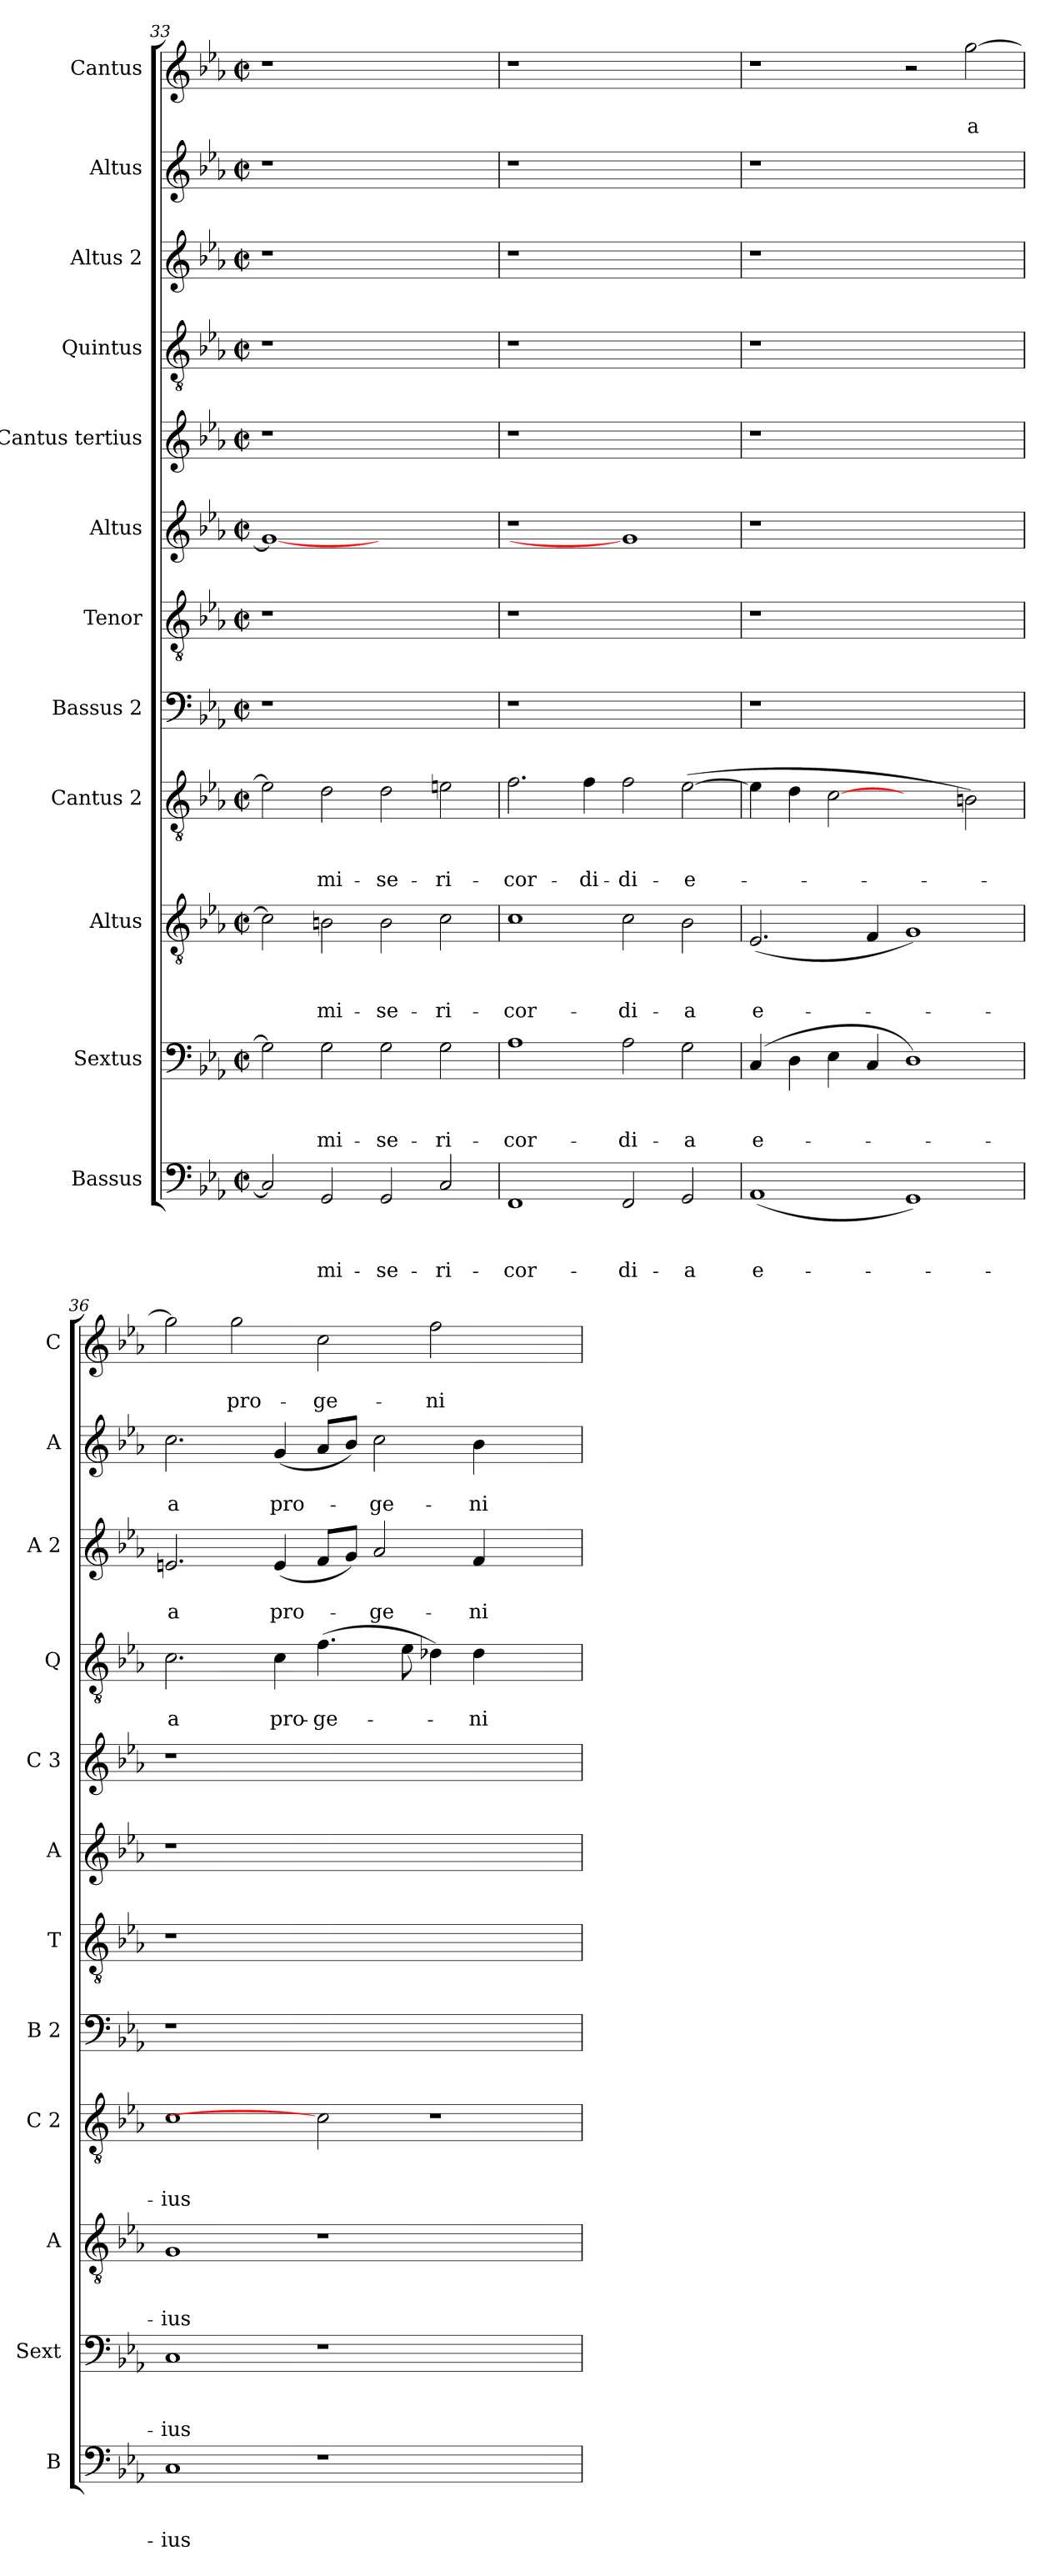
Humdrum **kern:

**kern	**text	**text	**text	**kern	**text	**text	**text	**kern	**text	**text	**text	**kern	**text	**text	**text	**kern	**kern	**kern	**text	**kern	**kern	**text	**text	**kern	**text	**text	**kern	**text	**text	**kern	**text	**text
*part12	*part12	*part12	*part12	*part11	*part11	*part11	*part11	*part10	*part10	*part10	*part10	*part9	*part9	*part9	*part9	*part8	*part7	*part6	*part6	*part5	*part4	*part4	*part4	*part3	*part3	*part3	*part2	*part2	*part2	*part1	*part1	*part1
*staff12	*staff12	*staff12	*staff12	*staff11	*staff11	*staff11	*staff11	*staff10	*staff10	*staff10	*staff10	*staff9	*staff9	*staff9	*staff9	*staff8	*staff7	*staff6	*staff6	*staff5	*staff4	*staff4	*staff4	*staff3	*staff3	*staff3	*staff2	*staff2	*staff2	*staff1	*staff1	*staff1
*I"Bassus	*	*	*	*I"Sextus	*	*	*	*I"Altus	*	*	*	*I"Cantus 2	*	*	*	*I"Bassus 2	*I"Tenor	*I"Altus	*	*I"Cantus  tertius	*I"Quintus	*	*	*I"Altus 2	*	*	*I"Altus	*	*	*I"Cantus	*	*
*I'B	*	*	*	*I'Sext	*	*	*	*I'A	*	*	*	*I'C 2	*	*	*	*I'B 2	*I'T	*I'A	*	*I'C 3	*I'Q	*	*	*I'A 2	*	*	*I'A	*	*	*I'C	*	*
*clefF4	*	*	*	*clefF4	*	*	*	*clefGv2	*	*	*	*clefGv2	*	*	*	*clefF4	*clefGv2	*clefG2	*	*clefG2	*clefGv2	*	*	*clefG2	*	*	*clefG2	*	*	*clefG2	*	*
*k[b-e-a-]	*	*	*	*k[b-e-a-]	*	*	*	*k[b-e-a-]	*	*	*	*k[b-e-a-]	*	*	*	*k[b-e-a-]	*k[b-e-a-]	*k[b-e-a-]	*	*k[b-e-a-]	*k[b-e-a-]	*	*	*k[b-e-a-]	*	*	*k[b-e-a-]	*	*	*k[b-e-a-]	*	*
*E-:	*	*	*	*E-:	*	*	*	*E-:	*	*	*	*E-:	*	*	*	*E-:	*E-:	*E-:	*	*E-:	*E-:	*	*	*E-:	*	*	*E-:	*	*	*E-:	*	*
*M2/2	*	*	*	*M2/2	*	*	*	*M2/2	*	*	*	*M2/2	*	*	*	*M2/2	*M2/2	*M2/2	*	*M2/2	*M2/2	*	*	*M2/2	*	*	*M2/2	*	*	*M2/2	*	*
*met(c|)	*	*	*	*met(c|)	*	*	*	*met(c|)	*	*	*	*met(c|)	*	*	*	*met(c|)	*met(c|)	*met(c|)	*	*met(c|)	*met(c|)	*	*	*met(c|)	*	*	*met(c|)	*	*	*met(c|)	*	*
=33	=33	=33	=33	=33	=33	=33	=33	=33	=33	=33	=33	=33	=33	=33	=33	=33	=33	=33	=33	=33	=33	=33	=33	=33	=33	=33	=33	=33	=33	=33	=33	=33
2C/]	.	.	.	2G\]	.	.	.	2c\]	.	.	.	2e-\]	.	.	.	1r	1r	1g_	.	1r	1r	.	.	1r	.	.	1r	.	.	1r	.	.
!	!	!	!LO:LY:b	!	!	!	!LO:LY:b	!	!	!	!LO:LY:b	!	!	!	!LO:LY:b	!	!	!	!	!	!	!	!	!	!	!	!	!	!	!	!	!
2GG/	.	.	mi-	2G\	.	.	mi-	2Bn\	.	.	mi-	2d\	.	.	mi-	.	.	.	.	.	.	.	.	.	.	.	.	.	.	.	.	.
!	!	!	!LO:LY:b	!	!	!	!LO:LY:b	!	!	!	!LO:LY:b	!	!	!	!LO:LY:b	!	!	!	!	!	!	!	!	!	!	!	!	!	!	!	!	!
2GG/	.	.	-se-	2G\	.	.	-se-	2B\	.	.	-se-	2d\	.	.	-se-	1ryy	1ryy	1ryy	.	1ryy	1ryy	.	.	1ryy	.	.	1ryy	.	.	1ryy	.	.
!	!	!	!LO:LY:b	!	!	!	!LO:LY:b	!	!	!	!LO:LY:b	!	!	!	!LO:LY:b	!	!	!	!	!	!	!	!	!	!	!	!	!	!	!	!	!
2C/	.	.	-ri-	2G\	.	.	-ri-	2c\	.	.	-ri-	2en\	.	.	-ri-	.	.	.	.	.	.	.	.	.	.	.	.	.	.	.	.	.
=34	=34	=34	=34	=34	=34	=34	=34	=34	=34	=34	=34	=34	=34	=34	=34	=34	=34	=34	=34	=34	=34	=34	=34	=34	=34	=34	=34	=34	=34	=34	=34	=34
!	!	!	!LO:LY:b	!	!	!	!LO:LY:b	!	!	!	!LO:LY:b	!	!	!	!LO:LY:b	!	!	!	!	!	!	!	!	!	!	!	!	!	!	!	!	!
1FF	.	.	-cor-	1A-	.	.	-cor-	1c	.	.	-cor-	2.f\	.	.	-cor-	1r	1r	1r	.	1r	1r	.	.	1r	.	.	1r	.	.	1r	.	.
!	!	!	!	!	!	!	!	!	!	!	!	!	!	!	!LO:LY:b	!	!	!	!	!	!	!	!	!	!	!	!	!	!	!	!	!
.	.	.	.	.	.	.	.	.	.	.	.	4f\	.	.	-di-	.	.	.	.	.	.	.	.	.	.	.	.	.	.	.	.	.
!	!	!	!LO:LY:b	!	!	!	!LO:LY:b	!	!	!	!LO:LY:b	!	!	!	!LO:LY:b	!	!	!	!	!	!	!	!	!	!	!	!	!	!	!	!	!
2FF/	.	.	-di-	2A-\	.	.	-di-	2c\	.	.	-di-	2f\	.	.	-di-	1ryy	1ryy	1g]	.	1ryy	1ryy	.	.	1ryy	.	.	1ryy	.	.	1ryy	.	.
!	!	!	!LO:LY:b	!	!	!	!LO:LY:b	!	!	!	!LO:LY:b	!	!	!	!LO:LY:b	!	!	!	!	!	!	!	!	!	!	!	!	!	!	!	!	!
2GG/	.	.	-a	2G\	.	.	-a	2B-\	.	.	-a	(>[2e-\	.	.	-e-	.	.	.	.	.	.	.	.	.	.	.	.	.	.	.	.	.
!!LO:PB:g=z
=35	=35	=35	=35	=35	=35	=35	=35	=35	=35	=35	=35	=35	=35	=35	=35	=35	=35	=35	=35	=35	=35	=35	=35	=35	=35	=35	=35	=35	=35	=35	=35	=35
!	!	!	!LO:LY:b	!	!	!	!LO:LY:b	!	!	!	!LO:LY:b	!	!	!	!	!	!	!	!	!	!	!	!	!	!	!	!	!	!	!	!	!
(>1AA-	.	.	e-	(>4C/	.	.	e-	(>2.E-/	.	.	e-	4e-\]	.	.	.	1r	1r	1r	.	1r	1r	.	.	1r	.	.	1r	.	.	1r	.	.
.	.	.	.	4D\	.	.	.	.	.	.	.	4d\	.	.	.	.	.	.	.	.	.	.	.	.	.	.	.	.	.	.	.	.
.	.	.	.	4E-\	.	.	.	.	.	.	.	[2c	.	.	.	.	.	.	.	.	.	.	.	.	.	.	.	.	.	.	.	.
.	.	.	.	4C/	.	.	.	4F/	.	.	.	.	.	.	.	.	.	.	.	.	.	.	.	.	.	.	.	.	.	.	.	.
1GG)	.	.	.	1D)	.	.	.	1G)	.	.	.	2ryy	.	.	.	1ryy	1ryy	1ryy	.	1ryy	1ryy	.	.	1ryy	.	.	1ryy	.	.	2r	.	.
!	!	!	!	!	!	!	!	!	!	!	!	!	!	!	!	!	!	!	!	!	!	!	!	!	!	!	!	!	!	!	!	!LO:LY:b
.	.	.	.	.	.	.	.	.	.	.	.	2Bn\)	.	.	.	.	.	.	.	.	.	.	.	.	.	.	.	.	.	[2gg\	.	a
=36	=36	=36	=36	=36	=36	=36	=36	=36	=36	=36	=36	=36	=36	=36	=36	=36	=36	=36	=36	=36	=36	=36	=36	=36	=36	=36	=36	=36	=36	=36	=36	=36
!	!	!	!LO:LY:b	!	!	!	!LO:LY:b	!	!	!	!LO:LY:b	!	!	!	!LO:LY:b	!	!	!	!	!	!	!	!LO:LY:b	!	!	!LO:LY:b	!	!	!LO:LY:b	!	!	!
1C	.	.	ius	1C	.	.	ius	1G	.	.	ius	1c	.	.	-ius	1r	1r	1r	.	1r	2.c\	.	a	2.en/	.	a	2.cc\	.	a	2gg\]	.	.
!	!	!	!	!	!	!	!	!	!	!	!	!	!	!	!	!	!	!	!	!	!	!	!	!	!	!	!	!	!	!	!	!LO:LY:b
.	.	.	.	.	.	.	.	.	.	.	.	.	.	.	.	.	.	.	.	.	.	.	.	.	.	.	.	.	.	2gg\	.	pro-
!	!	!	!	!	!	!	!	!	!	!	!	!	!	!	!	!	!	!	!	!	!	!	!LO:LY:b	!	!	!LO:LY:b	!	!	!LO:LY:b	!	!	!
.	.	.	.	.	.	.	.	.	.	.	.	.	.	.	.	.	.	.	.	.	4c\	.	pro-	(<4e/	.	pro-	(<4g/	.	pro-	.	.	.
!	!	!	!	!	!	!	!	!	!	!	!	!	!	!	!	!	!	!	!	!	!	!	!LO:LY:b	!	!	!	!	!	!	!	!	!LO:LY:b
1r	.	.	.	1r	.	.	.	1r	.	.	.	2c]	.	.	.	1.ryy	1.ryy	1.ryy	.	1.ryy	(>4.f\	.	-ge-	8f/L	.	.	8a-/L	.	.	2cc\	.	-ge-
.	.	.	.	.	.	.	.	.	.	.	.	.	.	.	.	.	.	.	.	.	.	.	.	8g/J)	.	.	8b-/J)	.	.	.	.	.
!	!	!	!	!	!	!	!	!	!	!	!	!	!	!	!	!	!	!	!	!	!	!	!	!	!	!LO:LY:b	!	!	!LO:LY:b	!	!	!
.	.	.	.	.	.	.	.	.	.	.	.	.	.	.	.	.	.	.	.	.	.	.	.	2a-/	.	-ge-	2cc\	.	-ge-	.	.	.
.	.	.	.	.	.	.	.	.	.	.	.	.	.	.	.	.	.	.	.	.	8e-\	.	.	.	.	.	.	.	.	.	.	.
!	!	!	!	!	!	!	!	!	!	!	!	!	!	!	!	!	!	!	!	!	!	!	!	!	!	!	!	!	!	!	!	!LO:LY:b
.	.	.	.	.	.	.	.	.	.	.	.	1r	.	.	.	.	.	.	.	.	4d-X\)	.	.	.	.	.	.	.	.	2ff\	.	-ni-
!	!	!	!	!	!	!	!	!	!	!	!	!	!	!	!	!	!	!	!	!	!	!	!LO:LY:b	!	!	!LO:LY:b	!	!	!LO:LY:b	!	!	!
.	.	.	.	.	.	.	.	.	.	.	.	.	.	.	.	.	.	.	.	.	4d-\	.	-ni-	4f/	.	-ni-	4b-\	.	-ni-	.	.	.
2ryy	.	.	.	2ryy	.	.	.	2ryy	.	.	.	.	.	.	.	.	.	.	.	.	2ryy	.	.	2ryy	.	.	2ryy	.	.	2ryy	.	.
=	=	=	=	=	=	=	=	=	=	=	=	=	=	=	=	=	=	=	=	=	=	=	=	=	=	=	=	=	=	=	=	=
*-	*-	*-	*-	*-	*-	*-	*-	*-	*-	*-	*-	*-	*-	*-	*-	*-	*-	*-	*-	*-	*-	*-	*-	*-	*-	*-	*-	*-	*-	*-	*-	*-
